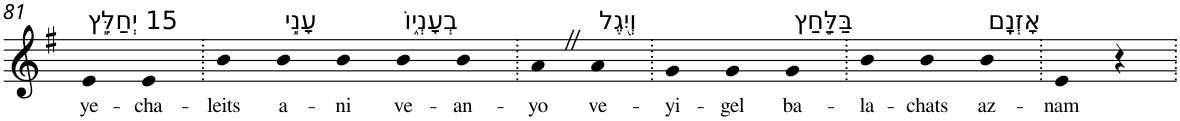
**kern	**text
*part1	*part1
*staff1	*staff1
*I"Piano	*
*I'Pno	*
!!LO:PB:g=z
*clefG2	*
*k[f#]	*
*G:	*
=81	=81
!LO:TX:a:t=15 יְחַלֵּ֣ץ	!
!	!LO:LY:b
4e	ye-
!	!LO:LY:b
4e	-cha-
=82.	=82.
!	!LO:LY:b
4b	-leits
!LO:TX:a:t=עָנִ֣י	!
!	!LO:LY:b
4b	a-
!	!LO:LY:b
4b	-ni
!LO:TX:a:t=בְעָנְי֑וֹ	!
!	!LO:LY:b
4b	ve-
!	!LO:LY:b
4b	-an-
=83.	=83.
!	!LO:LY:b
4aZ	-yo
!LO:TX:a:t=וְיִ֖גֶל	!
!	!LO:LY:b
4a	ve-
=84.	=84.
!	!LO:LY:b
4g	-yi-
!	!LO:LY:b
4g	-gel
!LO:TX:a:t=בַּלַּ֣חַץ	!
!	!LO:LY:b
4g	ba-
=85.	=85.
!	!LO:LY:b
4b	-la-
!	!LO:LY:b
4b	-chats
!LO:TX:a:t=אָזְנָֽם	!
!	!LO:LY:b
4b	az-
=86.	=86.
!	!LO:LY:b
4e	-nam
4r	.
=.	=.
*-	*-
